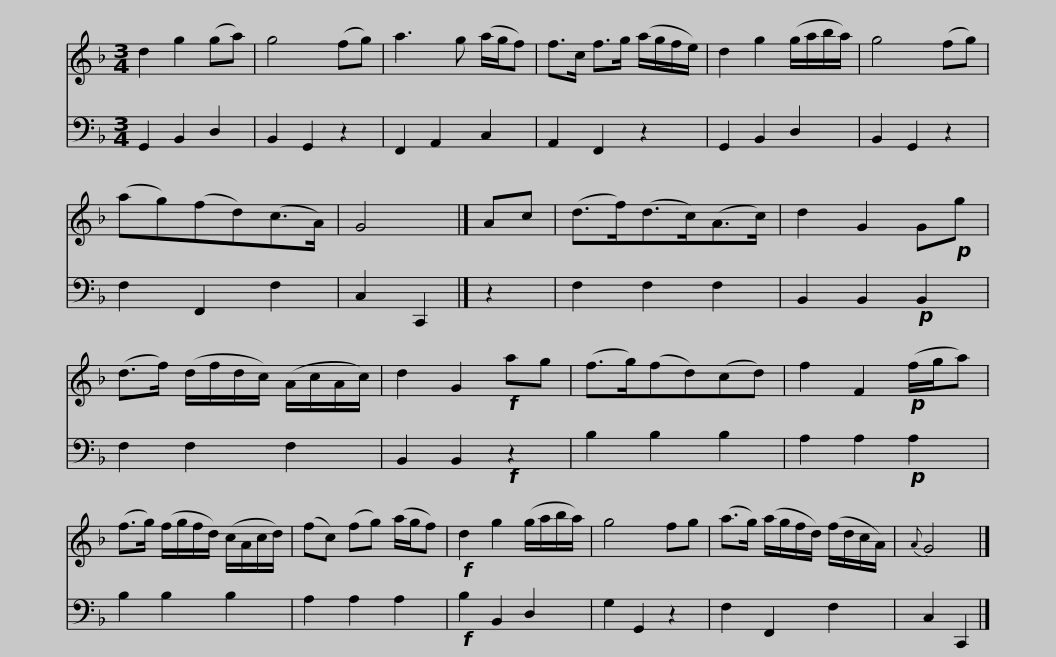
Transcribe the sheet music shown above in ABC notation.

X:1
%%score 1 2
L:1/8
M:3/4
I:linebreak $
K:F
V:1 treble
V:2 bass
V:1
 d2 g2 (ga) | g4 (fg) | a3 g (a/g/f) | f>c f>g (a/g/f/e/) | d2 g2 (g/a/b/a/) | %5
 g4 (fg) | (ag)(fd)(c>A) | G4 |]$ Ac | (d>f)(d>c)(A>c) | %10
 d2 G2 G!p!g | (d>f) (d/f/d/c/) (A/c/A/c/) | d2 G2!f! ag | (f>g)(fd)(cd) | f2 F2!p! (f/g/a) |$ %15
 (f>g) (f/g/f/d/) (c/A/c/d/) | (fc) (fg) (a/g/f) |!f! d2 g2 (g/a/b/a/) | g4 fg | (a>g) (a/g/f/d/) (f/d/c/A/) | %20
{A} G4 |] %21
V:2
 G,,2 B,,2 D,2 | B,,2 G,,2 z2 | F,,2 A,,2 C,2 | A,,2 F,,2 z2 | G,,2 B,,2 D,2 | %5
 B,,2 G,,2 z2 | F,2 F,,2 F,2 | C,2 C,,2 |]$ z2 | F,2 F,2 F,2 | %10
 B,,2 B,,2!p! B,,2 | F,2 F,2 F,2 | B,,2 B,,2!f! z2 | B,2 B,2 B,2 | A,2 A,2!p! A,2 |$ %15
 B,2 B,2 B,2 | A,2 A,2 A,2 |!f! B,2 B,,2 D,2 | G,2 G,,2 z2 | F,2 F,,2 F,2 | %20
 C,2 C,,2 |] %21
